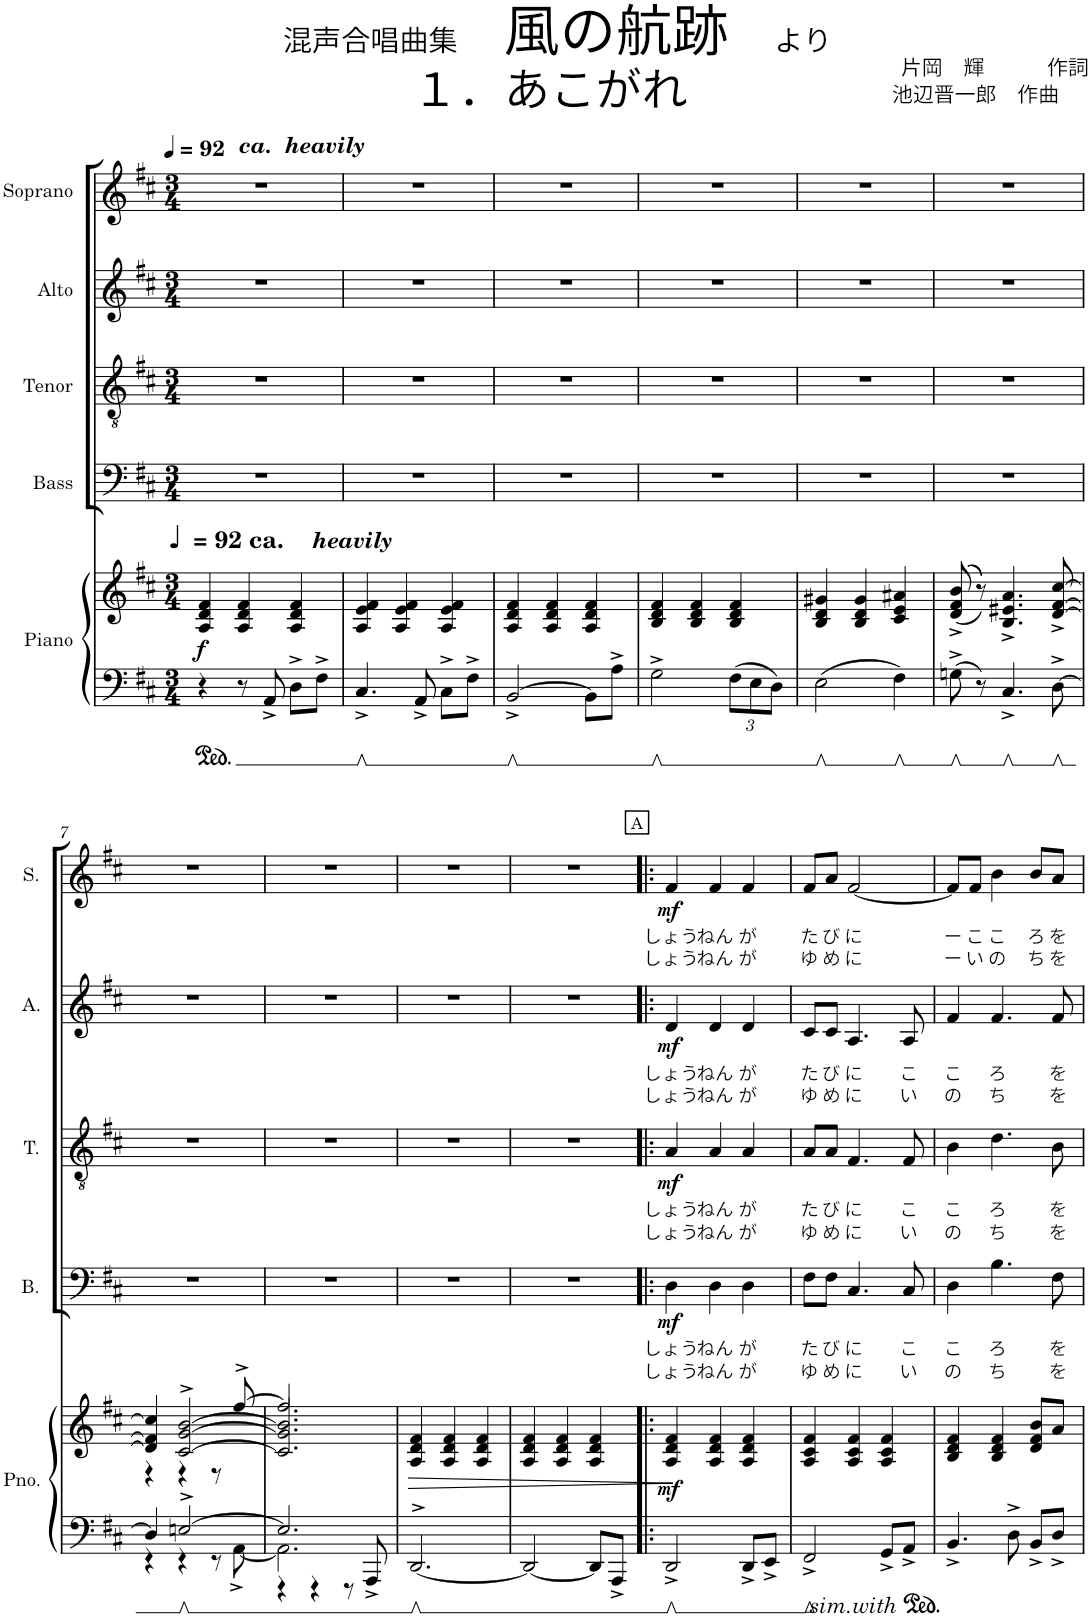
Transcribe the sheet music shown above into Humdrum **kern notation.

**kern	**kern	**dynam	**kern	**text	**text	**dynam	**kern	**text	**text	**dynam	**kern	**text	**text	**dynam	**kern	**text	**text	**dynam
*part5	*part5	*part5	*part4	*part4	*part4	*part4	*part3	*part3	*part3	*part3	*part2	*part2	*part2	*part2	*part1	*part1	*part1	*part1
*staff6	*staff5	*staff5/6	*staff4	*staff4	*staff4	*staff4	*staff3	*staff3	*staff3	*staff3	*staff2	*staff2	*staff2	*staff2	*staff1	*staff1	*staff1	*staff1
*I"Piano	*	*	*I"Bass	*	*	*	*I"Tenor	*	*	*	*I"Alto	*	*	*	*I"Soprano	*	*	*
*I'Pno.	*	*	*I'B.	*	*	*	*I'T.	*	*	*	*I'A.	*	*	*	*I'S.	*	*	*
*clefF4	*clefG2	*	*clefF4	*	*	*	*clefGv2	*	*	*	*clefG2	*	*	*	*clefG2	*	*	*
*	*	*	*Trd12c21	*	*	*	*Trd8c14	*	*	*	*Trd1c2	*	*	*	*Trd1c2	*	*	*
*k[f#c#]	*k[f#c#]	*	*k[f#c#]	*	*	*	*k[f#c#]	*	*	*	*k[f#c#]	*	*	*	*k[f#c#]	*	*	*
*M3/4	*M3/4	*	*M3/4	*	*	*	*M3/4	*	*	*	*M3/4	*	*	*	*M3/4	*	*	*
*MM92	*MM92	*	*MM92	*	*	*	*MM92	*	*	*	*MM92	*	*	*	*MM92	*	*	*
=1	=1	=1	=1	=1	=1	=1	=1	=1	=1	=1	=1	=1	=1	=1	=1	=1	=1	=1
!	!	!	!	!	!	!	!	!	!	!	!	!	!	!	!LO:TX:a:Bi:t=ca.  heavily	!	!	!
!	!LO:TX:a:B:t=♩	!	!	!	!	!	!	!	!	!	!	!	!	!	!	!	!	!
!	!LO:TX:a:B:t== 92 ca.	!	!	!	!	!	!	!	!	!	!	!	!	!	!	!	!	!
!	!	!LO:DY:b	!	!	!	!	!	!	!	!	!	!	!	!	!	!	!	!
4r	4A/ 4d/ 4f#/	f	2.r	.	.	.	2.r	.	.	.	2.r	.	.	.	2.r	.	.	.
8r	4A/ 4d/ 4f#/	.	.	.	.	.	.	.	.	.	.	.	.	.	.	.	.	.
8AA^/	.	.	.	.	.	.	.	.	.	.	.	.	.	.	.	.	.	.
!	!LO:TX:a:Bi:t=heavily	!	!	!	!	!	!	!	!	!	!	!	!	!	!	!	!	!
8D^\L	4A/ 4d/ 4f#/	.	.	.	.	.	.	.	.	.	.	.	.	.	.	.	.	.
8F#^\J	.	.	.	.	.	.	.	.	.	.	.	.	.	.	.	.	.	.
=2	=2	=2	=2	=2	=2	=2	=2	=2	=2	=2	=2	=2	=2	=2	=2	=2	=2	=2
4.C#^/	4A/ 4e/ 4f#/	.	2.r	.	.	.	2.r	.	.	.	2.r	.	.	.	2.r	.	.	.
.	4A/ 4e/ 4f#/	.	.	.	.	.	.	.	.	.	.	.	.	.	.	.	.	.
8AA^/	.	.	.	.	.	.	.	.	.	.	.	.	.	.	.	.	.	.
8C#^\L	4A/ 4e/ 4f#/	.	.	.	.	.	.	.	.	.	.	.	.	.	.	.	.	.
8F#^\J	.	.	.	.	.	.	.	.	.	.	.	.	.	.	.	.	.	.
=3	=3	=3	=3	=3	=3	=3	=3	=3	=3	=3	=3	=3	=3	=3	=3	=3	=3	=3
[2BB^/	4A/ 4d/ 4f#/	.	2.r	.	.	.	2.r	.	.	.	2.r	.	.	.	2.r	.	.	.
.	4A/ 4d/ 4f#/	.	.	.	.	.	.	.	.	.	.	.	.	.	.	.	.	.
8BB\L]	4A/ 4d/ 4f#/	.	.	.	.	.	.	.	.	.	.	.	.	.	.	.	.	.
8A^\J	.	.	.	.	.	.	.	.	.	.	.	.	.	.	.	.	.	.
=4	=4	=4	=4	=4	=4	=4	=4	=4	=4	=4	=4	=4	=4	=4	=4	=4	=4	=4
2G^\	4B/ 4d/ 4f#/	.	2.r	.	.	.	2.r	.	.	.	2.r	.	.	.	2.r	.	.	.
.	4B/ 4d/ 4f#/	.	.	.	.	.	.	.	.	.	.	.	.	.	.	.	.	.
*Xbrackettup	*	*	*	*	*	*	*	*	*	*	*	*	*	*	*	*	*	*
12F#\L	4B/ 4d/ 4f#/	.	.	.	.	.	.	.	.	.	.	.	.	.	.	.	.	.
12E\	.	.	.	.	.	.	.	.	.	.	.	.	.	.	.	.	.	.
12D\J	.	.	.	.	.	.	.	.	.	.	.	.	.	.	.	.	.	.
=5	=5	=5	=5	=5	=5	=5	=5	=5	=5	=5	=5	=5	=5	=5	=5	=5	=5	=5
2E\	4B/ 4d/ 4g#X/	.	2.r	.	.	.	2.r	.	.	.	2.r	.	.	.	2.r	.	.	.
.	4B/ 4d/ 4g#/	.	.	.	.	.	.	.	.	.	.	.	.	.	.	.	.	.
4F#\	4c#/ 4e/ 4a#X/	.	.	.	.	.	.	.	.	.	.	.	.	.	.	.	.	.
=6	=6	=6	=6	=6	=6	=6	=6	=6	=6	=6	=6	=6	=6	=6	=6	=6	=6	=6
8Gn^\	((>(>8d/^ 8f#/^ 8b/^	.	2.r	.	.	.	2.r	.	.	.	2.r	.	.	.	2.r	.	.	.
8r	8r)))	.	.	.	.	.	.	.	.	.	.	.	.	.	.	.	.	.
4.C#^/	4.B/^ 4.e#X/^ 4.a/^	.	.	.	.	.	.	.	.	.	.	.	.	.	.	.	.	.
[8D^\	[8d/^ [8f#/^ [8cc#/^	.	.	.	.	.	.	.	.	.	.	.	.	.	.	.	.	.
!!LO:LB:g=z
=7	=7	=7	=7	=7	=7	=7	=7	=7	=7	=7	=7	=7	=7	=7	=7	=7	=7	=7
*^	*^	*	*	*	*	*	*	*	*	*	*	*	*	*	*	*	*	*
4D/]	4r	4d/] 4f#/] 4cc#/]	4r	.	2.r	.	.	.	2.r	.	.	.	2.r	.	.	.	2.r	.	.	.
[2En^/	4r	[2c#/^ [2g/^ [2b/^	4r	.	.	.	.	.	.	.	.	.	.	.	.	.	.	.	.	.
.	8r	.	8r	.	.	.	.	.	.	.	.	.	.	.	.	.	.	.	.	.
.	[8AA^\	.	[>8ff#^/	.	.	.	.	.	.	.	.	.	.	.	.	.	.	.	.	.
=8	=8	=8	=8	=8	=8	=8	=8	=8	=8	=8	=8	=8	=8	=8	=8	=8	=8	=8	=8	=8
*	*^	*	*	*	*	*	*	*	*	*	*	*	*	*	*	*	*	*	*	*
2.E/]	2.AA\]	4r	2.c#/] 2.g/] 2.b/]	2.ff#/]	.	2.r	.	.	.	2.r	.	.	.	2.r	.	.	.	2.r	.	.	.
.	.	4r	.	.	.	.	.	.	.	.	.	.	.	.	.	.	.	.	.	.	.
.	.	8r	.	.	.	.	.	.	.	.	.	.	.	.	.	.	.	.	.	.	.
.	.	8AAA^</	.	.	.	.	.	.	.	.	.	.	.	.	.	.	.	.	.	.	.
*	*	*	*v	*v	*	*	*	*	*	*	*	*	*	*	*	*	*	*	*	*	*
=9	=9	=9	=9	=9	=9	=9	=9	=9	=9	=9	=9	=9	=9	=9	=9	=9	=9	=9	=9	=9
!	!	!	!	!LO:HP:b	!	!	!	!	!	!	!	!	!	!	!	!	!	!	!	!
*	*v	*v	*	*	*	*	*	*	*	*	*	*	*	*	*	*	*	*	*	*
2.ryy	[<2.DD^/	4A/ 4d/ 4f#/	>	2.r	.	.	.	2.r	.	.	.	2.r	.	.	.	2.r	.	.	.
.	.	4A/ 4d/ 4f#/	.	.	.	.	.	.	.	.	.	.	.	.	.	.	.	.	.
.	.	4A/ 4d/ 4f#/	.	.	.	.	.	.	.	.	.	.	.	.	.	.	.	.	.
=10	=10	=10	=10	=10	=10	=10	=10	=10	=10	=10	=10	=10	=10	=10	=10	=10	=10	=10	=10
2.ryy	2DD/_	4A/ 4d/ 4f#/	.	2.r	.	.	.	2.r	.	.	.	2.r	.	.	.	2.r	.	.	.
.	.	4A/ 4d/ 4f#/	.	.	.	.	.	.	.	.	.	.	.	.	.	.	.	.	.
.	8DD/L]	4A/ 4d/ 4f#/	.	.	.	.	.	.	.	.	.	.	.	.	.	.	.	.	.
.	8AAA^</J	.	.	.	.	.	.	.	.	.	.	.	.	.	.	.	.	.	.
!!LO:REH:place=s1:a:cj:fs=9:t=A
=11!|:	=11!|:	=11!|:	=11!|:	=11!|:	=11!|:	=11!|:	=11!|:	=11!|:	=11!|:	=11!|:	=11!|:	=11!|:	=11!|:	=11!|:	=11!|:	=11!|:	=11!|:	=11!|:	=11!|:
!	!	!	!LO:DY:b	!	!LO:LY:b	!LO:LY:b	!LO:DY:b	!	!LO:LY:b	!LO:LY:b	!LO:DY:b	!	!LO:LY:b	!LO:LY:b	!LO:DY:b	!	!LO:LY:b	!LO:LY:b	!LO:DY:b
*v	*v	*	*	*	*	*	*	*	*	*	*	*	*	*	*	*	*	*	*
2DD^/	4A/ 4d/ 4f#/	mf	4D\	しょう	しょう	mf	4A/	しょう	しょう	mf	4d/	しょう	しょう	mf	4f#/	しょう	しょう	mf
!	!	!	!	!LO:LY:b	!LO:LY:b	!	!	!LO:LY:b	!LO:LY:b	!	!	!LO:LY:b	!LO:LY:b	!	!	!LO:LY:b	!LO:LY:b	!
.	4A/ 4d/ 4f#/	]	4D\	ねん	ねん	.	4A/	ねん	ねん	.	4d/	ねん	ねん	.	4f#/	ねん	ねん	.
!	!	!	!	!LO:LY:b	!LO:LY:b	!	!	!LO:LY:b	!LO:LY:b	!	!	!LO:LY:b	!LO:LY:b	!	!	!LO:LY:b	!LO:LY:b	!
8DD^/L	4A/ 4d/ 4f#/	.	4D\	が	が	.	4A/	が	が	.	4d/	が	が	.	4f#/	が	が	.
8EE^/J	.	.	.	.	.	.	.	.	.	.	.	.	.	.	.	.	.	.
=12	=12	=12	=12	=12	=12	=12	=12	=12	=12	=12	=12	=12	=12	=12	=12	=12	=12	=12
!	!	!	!	!LO:LY:b	!LO:LY:b	!	!	!LO:LY:b	!LO:LY:b	!	!	!LO:LY:b	!LO:LY:b	!	!	!LO:LY:b	!LO:LY:b	!
2FF#^/	4A/ 4c#/ 4f#/	.	8F#\L	た	ゆ	.	8A/L	た	ゆ	.	8c#/L	た	ゆ	.	8f#/L	た	ゆ	.
!	!	!	!	!LO:LY:b	!LO:LY:b	!	!	!LO:LY:b	!LO:LY:b	!	!	!LO:LY:b	!LO:LY:b	!	!	!LO:LY:b	!LO:LY:b	!
.	.	.	8F#\J	び	め	.	8A/J	び	め	.	8c#/J	び	め	.	8a/J	び	め	.
!	!	!	!	!LO:LY:b	!LO:LY:b	!	!	!LO:LY:b	!LO:LY:b	!	!	!LO:LY:b	!LO:LY:b	!	!	!LO:LY:b	!LO:LY:b	!
.	4A/ 4c#/ 4f#/	.	4.C#/	に	に	.	4.F#/	に	に	.	4.A/	に	に	.	[2f#/	に	に	.
8GG^/L	4A/ 4c#/ 4f#/	.	.	.	.	.	.	.	.	.	.	.	.	.	.	.	.	.
!	!	!	!	!LO:LY:b	!LO:LY:b	!	!	!LO:LY:b	!LO:LY:b	!	!	!LO:LY:b	!LO:LY:b	!	!	!	!	!
8AA^/J	.	.	8C#/	こ	い	.	8F#/	こ	い	.	8A/	こ	い	.	.	.	.	.
=13	=13	=13	=13	=13	=13	=13	=13	=13	=13	=13	=13	=13	=13	=13	=13	=13	=13	=13
!	!	!	!	!LO:LY:b	!LO:LY:b	!	!	!LO:LY:b	!LO:LY:b	!	!	!LO:LY:b	!LO:LY:b	!	!	!LO:LY:b	!LO:LY:b	!
4.BB^/	4B/ 4d/ 4f#/	.	4D\	こ	の	.	4B\	こ	の	.	4f#/	こ	の	.	8f#/L]	ー	ー	.
!	!	!	!	!	!	!	!	!	!	!	!	!	!	!	!	!LO:LY:b	!LO:LY:b	!
.	.	.	.	.	.	.	.	.	.	.	.	.	.	.	8f#/J	こ	い	.
!	!	!	!	!LO:LY:b	!LO:LY:b	!	!	!LO:LY:b	!LO:LY:b	!	!	!LO:LY:b	!LO:LY:b	!	!	!LO:LY:b	!LO:LY:b	!
.	4B/ 4d/ 4f#/	.	4.B\	ろ	ち	.	4.d\	ろ	ち	.	4.f#/	ろ	ち	.	4b\	こ	の	.
8D^\	.	.	.	.	.	.	.	.	.	.	.	.	.	.	.	.	.	.
!	!	!	!	!	!	!	!	!	!	!	!	!	!	!	!	!LO:LY:b	!LO:LY:b	!
8BB^/L	8d/ 8f#/ 8b/L	.	.	.	.	.	.	.	.	.	.	.	.	.	8b/L	ろ	ち	.
!	!	!	!	!LO:LY:b	!LO:LY:b	!	!	!LO:LY:b	!LO:LY:b	!	!	!LO:LY:b	!LO:LY:b	!	!	!LO:LY:b	!LO:LY:b	!
8D^/J	8a/J	.	8F#\	を	を	.	8B\	を	を	.	8f#/	を	を	.	8a/J	を	を	.
=	=	=	=	=	=	=	=	=	=	=	=	=	=	=	=	=	=	=
*-	*-	*-	*-	*-	*-	*-	*-	*-	*-	*-	*-	*-	*-	*-	*-	*-	*-	*-
